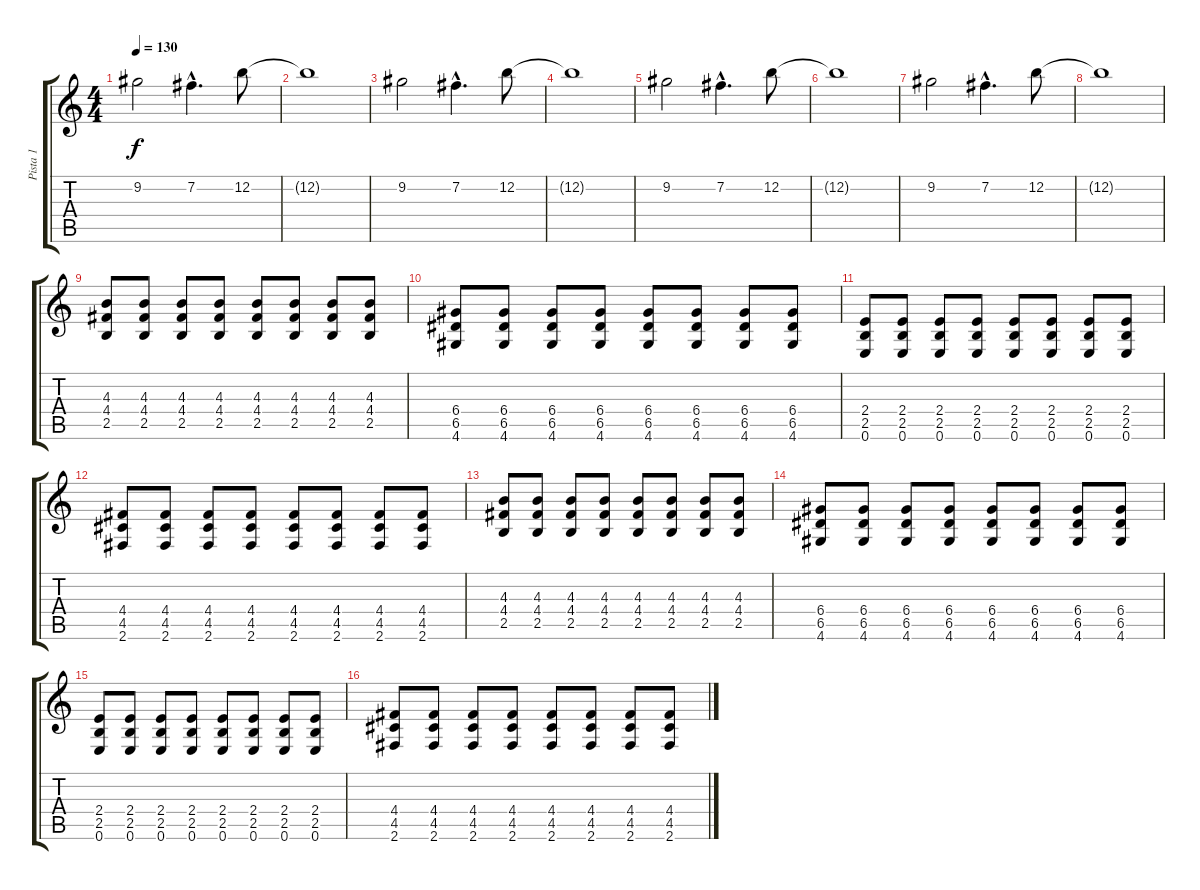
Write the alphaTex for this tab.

\track ("Pista 1" "Pista 1") {instrument distortionguitar}
\staff {score tabs}
\tuning (E4 B3 G3 D3 A2 E2) {hide}
\ts (4 4)
\tempo 130
\clef g2
\ks c
9.2.2{dy f volume 11} 7.2{hac}.4{d} 12.2.8 |
12.2{t}.1 |
9.2.2 7.2{hac}.4{d} 12.2.8 |
12.2{t}.1 |
9.2.2 7.2{hac}.4{d} 12.2.8 |
12.2{t}.1 |
9.2.2 7.2{hac}.4{d} 12.2.8 |
12.2{t}.1 |
(4.3 4.4 2.5).8{volume 13} (4.3 4.4 2.5).8 (4.3 4.4 2.5).8 (4.3 4.4 2.5).8 (4.3 4.4 2.5).8 (4.3 4.4 2.5).8 (4.3 4.4 2.5).8 (4.3 4.4 2.5).8 |
(6.4 6.5 4.6).8 (6.4 6.5 4.6).8 (6.4 6.5 4.6).8 (6.4 6.5 4.6).8 (6.4 6.5 4.6).8 (6.4 6.5 4.6).8 (6.4 6.5 4.6).8 (6.4 6.5 4.6).8 |
(2.4 2.5 0.6).8 (2.4 2.5 0.6).8 (2.4 2.5 0.6).8 (2.4 2.5 0.6).8 (2.4 2.5 0.6).8 (2.4 2.5 0.6).8 (2.4 2.5 0.6).8 (2.4 2.5 0.6).8 |
(4.4 4.5 2.6).8 (4.4 4.5 2.6).8 (4.4 4.5 2.6).8 (4.4 4.5 2.6).8 (4.4 4.5 2.6).8 (4.4 4.5 2.6).8 (4.4 4.5 2.6).8 (4.4 4.5 2.6).8 |
(4.3 4.4 2.5).8 (4.3 4.4 2.5).8 (4.3 4.4 2.5).8 (4.3 4.4 2.5).8 (4.3 4.4 2.5).8 (4.3 4.4 2.5).8 (4.3 4.4 2.5).8 (4.3 4.4 2.5).8 |
(6.4 6.5 4.6).8 (6.4 6.5 4.6).8 (6.4 6.5 4.6).8 (6.4 6.5 4.6).8 (6.4 6.5 4.6).8 (6.4 6.5 4.6).8 (6.4 6.5 4.6).8 (6.4 6.5 4.6).8 |
(2.4 2.5 0.6).8 (2.4 2.5 0.6).8 (2.4 2.5 0.6).8 (2.4 2.5 0.6).8 (2.4 2.5 0.6).8 (2.4 2.5 0.6).8 (2.4 2.5 0.6).8 (2.4 2.5 0.6).8 |
(4.4 4.5 2.6).8 (4.4 4.5 2.6).8 (4.4 4.5 2.6).8 (4.4 4.5 2.6).8 (4.4 4.5 2.6).8 (4.4 4.5 2.6).8 (4.4 4.5 2.6).8 (4.4 4.5 2.6).8
